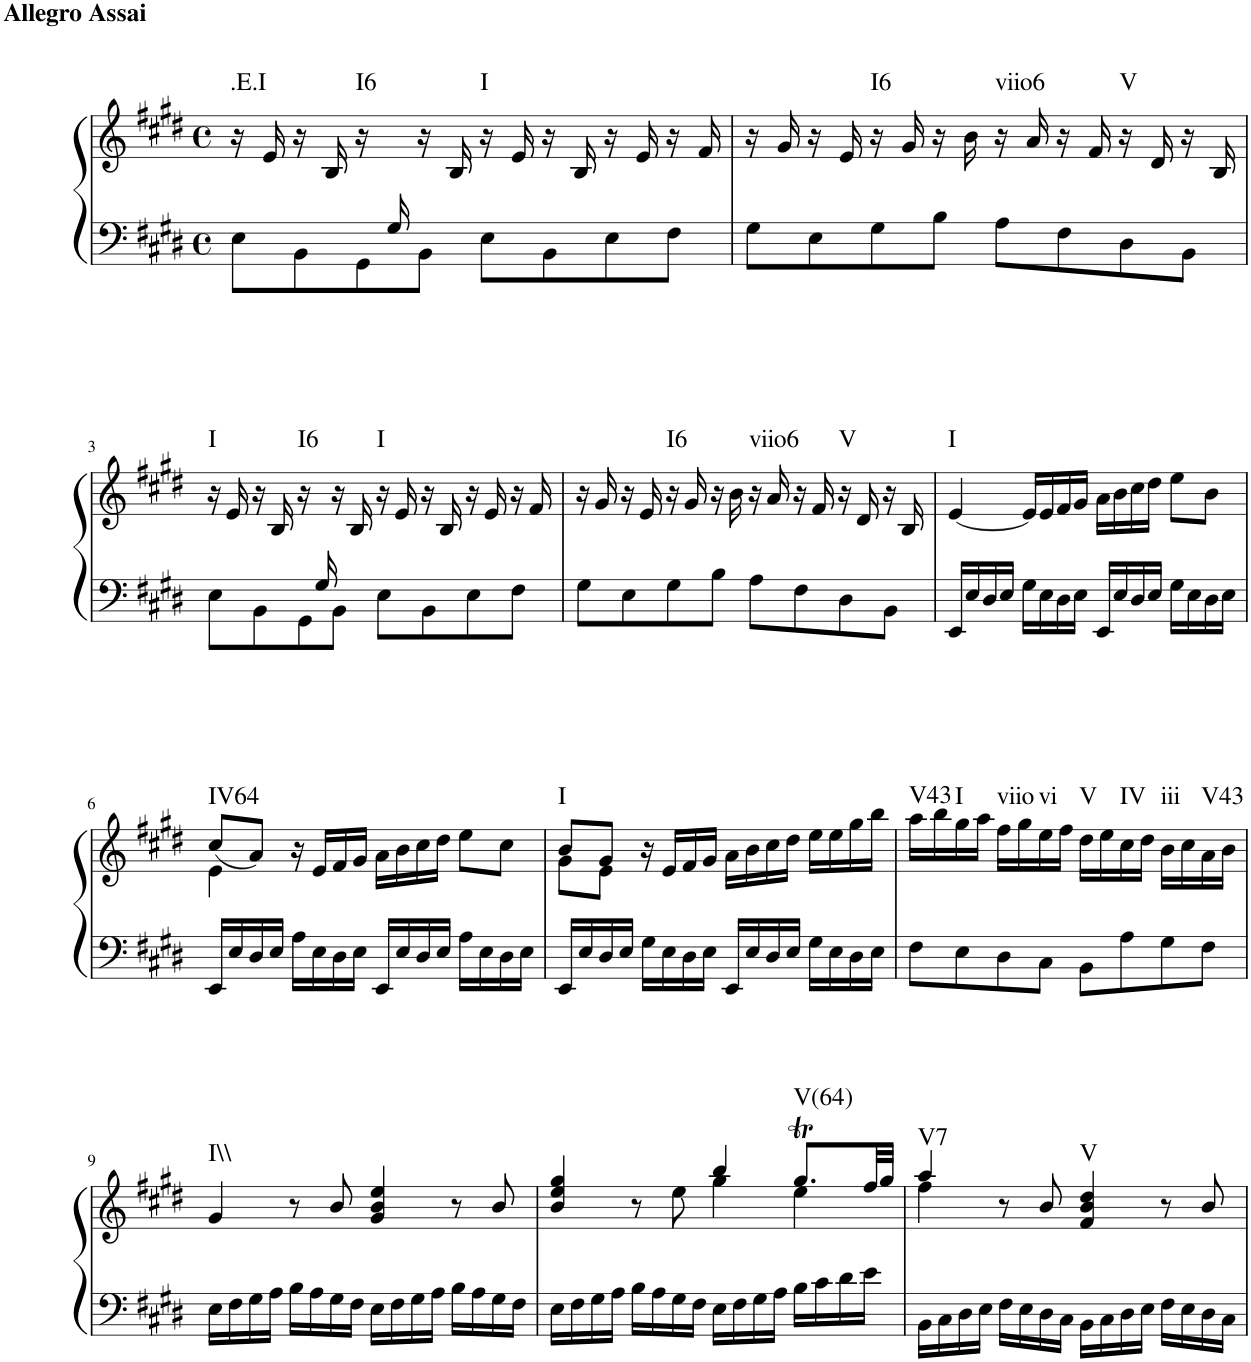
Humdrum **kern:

**kern	**kern	**harte
*part1	*part1	*part1
*staff2	*staff1	*
*I"Piano	*	*
*I'Pno.	*	*
*clefF4	*clefG2	*
*k[f#c#g#d#]	*k[f#c#g#d#]	*
*M4/4	*M4/4	*
*met(c)	*met(c)	*
=1	=1	=1
*^	*	*
!	!	!LO:TX:a:B:t=Allegro Assai	!LO:H:kt=.E.I
16ryy	8E\L	16r	N
.	.	16e/	.
.	8BB\	16r	.
.	.	16B/	.
!	!	!	!LO:H:kt=I6
.	8GG#\	16r	N
16G#/	.	16ryy	.
2ryy	8BB\J	16r	.
.	.	16B/	.
!	!	!	!LO:H:kt=I
.	8E\L	16r	N
.	.	16e/	.
.	8BB\	16r	.
.	.	16B/	.
.	8E\	16r	.
.	.	16e/	.
8ryy	8F#\J	16r	.
.	.	16f#/	.
*v	*v	*	*
=2	=2	=2
8G#\L	16r	.
.	16g#/	.
8E\	16r	.
.	16e/	.
!	!	!LO:H:kt=I6
8G#\	16r	N
.	16g#/	.
8B\J	16r	.
.	16b\	.
!	!	!LO:H:kt=viio6
8A\L	16r	N
.	16a/	.
8F#\	16r	.
.	16f#/	.
!	!	!LO:H:kt=V
8D#\	16r	N
.	16d#/	.
8BB\J	16r	.
.	16B/	.
!!LO:LB:g=z
=3	=3	=3
*^	*	*
!	!	!	!LO:H:kt=I
16ryy	8E\L	16r	N
.	.	16e/	.
.	8BB\	16r	.
.	.	16B/	.
!	!	!	!LO:H:kt=I6
.	8GG#\	16r	N
16G#/	.	16ryy	.
2ryy	8BB\J	16r	.
.	.	16B/	.
!	!	!	!LO:H:kt=I
.	8E\L	16r	N
.	.	16e/	.
.	8BB\	16r	.
.	.	16B/	.
.	8E\	16r	.
.	.	16e/	.
8ryy	8F#\J	16r	.
.	.	16f#/	.
*v	*v	*	*
=4	=4	=4
8G#\L	16r	.
.	16g#/	.
8E\	16r	.
.	16e/	.
!	!	!LO:H:kt=I6
8G#\	16r	N
.	16g#/	.
8B\J	16r	.
.	16b\	.
!	!	!LO:H:kt=viio6
8A\L	16r	N
.	16a/	.
8F#\	16r	.
.	16f#/	.
!	!	!LO:H:kt=V
8D#\	16r	N
.	16d#/	.
8BB\J	16r	.
.	16B/	.
=5	=5	=5
!	!	!LO:H:kt=I
16EE/LL	[4e/	N
16E/	.	.
16D#/	.	.
16E/JJ	.	.
16G#\LL	16e/LL]	.
16E\	16e/	.
16D#\	16f#/	.
16E\JJ	16g#/JJ	.
16EE/LL	16a\LL	.
16E/	16b\	.
16D#/	16cc#\	.
16E/JJ	16dd#\JJ	.
16G#\LL	8ee\L	.
16E\	.	.
16D#\	8b\J	.
16E\JJ	.	.
!!LO:LB:g=z
=6	=6	=6
*	*^	*
!	!	!	!LO:H:kt=IV64
16EE/LL	(<8cc#/L	4e\	N
16E/	.	.	.
16D#/	8a/J)	.	.
16E/JJ	.	.	.
16A\LL	16r	2.ryy	.
16E\	16e/LL	.	.
16D#\	16f#/	.	.
16E\JJ	16g#/JJ	.	.
16EE/LL	16a\LL	.	.
16E/	16b\	.	.
16D#/	16cc#\	.	.
16E/JJ	16dd#\JJ	.	.
16A\LL	8ee\L	.	.
16E\	.	.	.
16D#\	8cc#\J	.	.
16E\JJ	.	.	.
=7	=7	=7	=7
!	!	!	!LO:H:kt=I
16EE/LL	8b/L	8g#\L	N
16E/	.	.	.
16D#/	8g#/J	8e\J	.
16E/JJ	.	.	.
16G#\LL	16r	2.ryy	.
16E\	16e/LL	.	.
16D#\	16f#/	.	.
16E\JJ	16g#/JJ	.	.
16EE/LL	16a\LL	.	.
16E/	16b\	.	.
16D#/	16cc#\	.	.
16E/JJ	16dd#\JJ	.	.
16G#\LL	16ee\LL	.	.
16E\	16ee\	.	.
16D#\	16gg#\	.	.
16E\JJ	16bb\JJ	.	.
*	*v	*v	*
=8	=8	=8
!	!	!LO:H:kt=V43
8F#\L	16aa\LL	N
.	16bb\	.
!	!	!LO:H:kt=I
8E\	16gg#\	N
.	16aa\JJ	.
!	!	!LO:H:kt=viio
8D#\	16ff#\LL	N
.	16gg#\	.
!	!	!LO:H:kt=vi
8C#\J	16ee\	N
.	16ff#\JJ	.
!	!	!LO:H:kt=V
8BB\L	16dd#\LL	N
.	16ee\	.
!	!	!LO:H:kt=IV
8A\	16cc#\	N
.	16dd#\JJ	.
!	!	!LO:H:kt=iii
8G#\	16b\LL	N
.	16cc#\	.
!	!	!LO:H:kt=V43
8F#\J	16a\	N
.	16b\JJ	.
!!LO:LB:g=z
=9	=9	=9
!	!	!LO:H:kt=I\\
16E\LL	4g#/	N
16F#\	.	.
16G#\	.	.
16A\JJ	.	.
16B\LL	8r	.
16A\	.	.
16G#\	8b/	.
16F#\JJ	.	.
16E\LL	4g#/ 4b/ 4ee/	.
16F#\	.	.
16G#\	.	.
16A\JJ	.	.
16B\LL	8r	.
16A\	.	.
16G#\	8b/	.
16F#\JJ	.	.
=10	=10	=10
*	*^	*
16E\LL	4b/ 4ee/ 4gg#/	2ryy	.
16F#\	.	.	.
16G#\	.	.	.
16A\JJ	.	.	.
16B\LL	8r	.	.
16A\	.	.	.
16G#\	8ee\	.	.
16F#\JJ	.	.	.
16E\LL	4bb/	4gg#\	.
16F#\	.	.	.
16G#\	.	.	.
16A\JJ	.	.	.
!	!	!	!LO:H:kt=V(64)
16B\LL	8.gg#t/L	4ee\	N
16c#\	.	.	.
16d#\	.	.	.
16e\JJ	32ff#/LL	.	.
.	32gg#/JJJ	.	.
=11	=11	=11	=11
!	!	!	!LO:H:kt=V7
16BB\LL	4ff#\	4aa/	N
16C#\	.	.	.
16D#\	.	.	.
16E\JJ	.	.	.
16F#\LL	8r	2.ryy	.
16E\	.	.	.
16D#\	8b/	.	.
16C#\JJ	.	.	.
!	!	!	!LO:H:kt=V
16BB\LL	4f#/ 4b/ 4dd#/	.	N
16C#\	.	.	.
16D#\	.	.	.
16E\JJ	.	.	.
16F#\LL	8r	.	.
16E\	.	.	.
16D#\	8b/	.	.
16C#\JJ	.	.	.
*	*v	*v	*
=	=	=
*-	*-	*-
